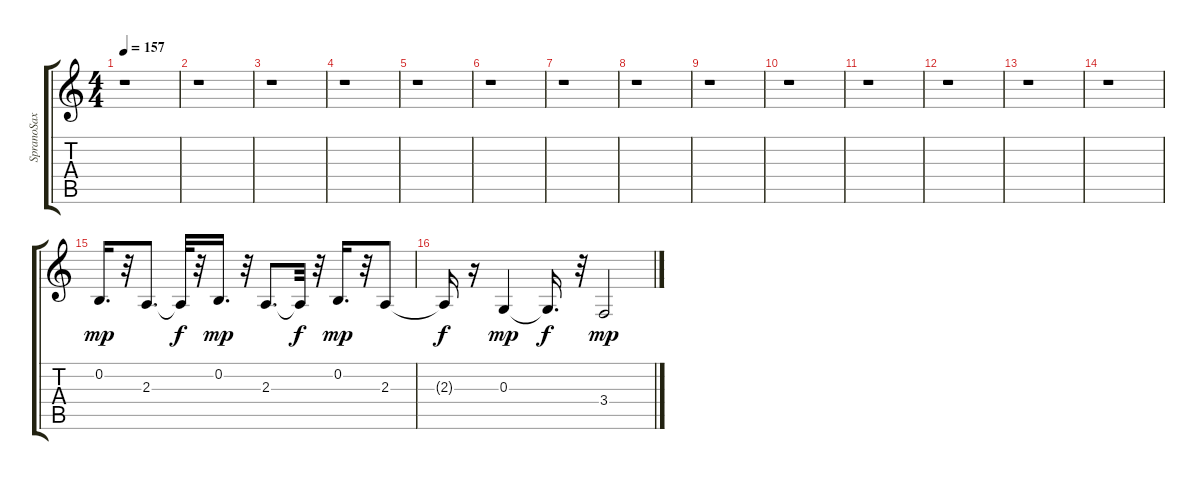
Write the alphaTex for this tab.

\track ("SpranoSax           " "SpranoSax ") {instrument sopranosax}
\staff {score tabs}
\tuning (E4 B3 G3 D3 A2 E2) {hide}
\ts (4 4)
\tempo 157
\clef g2
\ks c
r.1{dy f} |
r.1 |
r.1 |
r.1 |
r.1 |
r.1 |
r.1 |
r.1 |
r.1 |
r.1 |
r.1 |
r.1 |
r.1 |
r.1 |
0.2.16{d dy mp volume 13} r.32 2.3.8{d} 2.3{t}.32{dy f} r.32 0.2.16{d dy mp} r.32 2.3.8{d} 2.3{t}.32{dy f} r.32 0.2.16{d dy mp} r.32 2.3.8 |
2.3{t}.16{dy f} r.16 0.3.4{dy mp} 0.3{t}.16{d dy f} r.32 3.4.2{dy mp}
